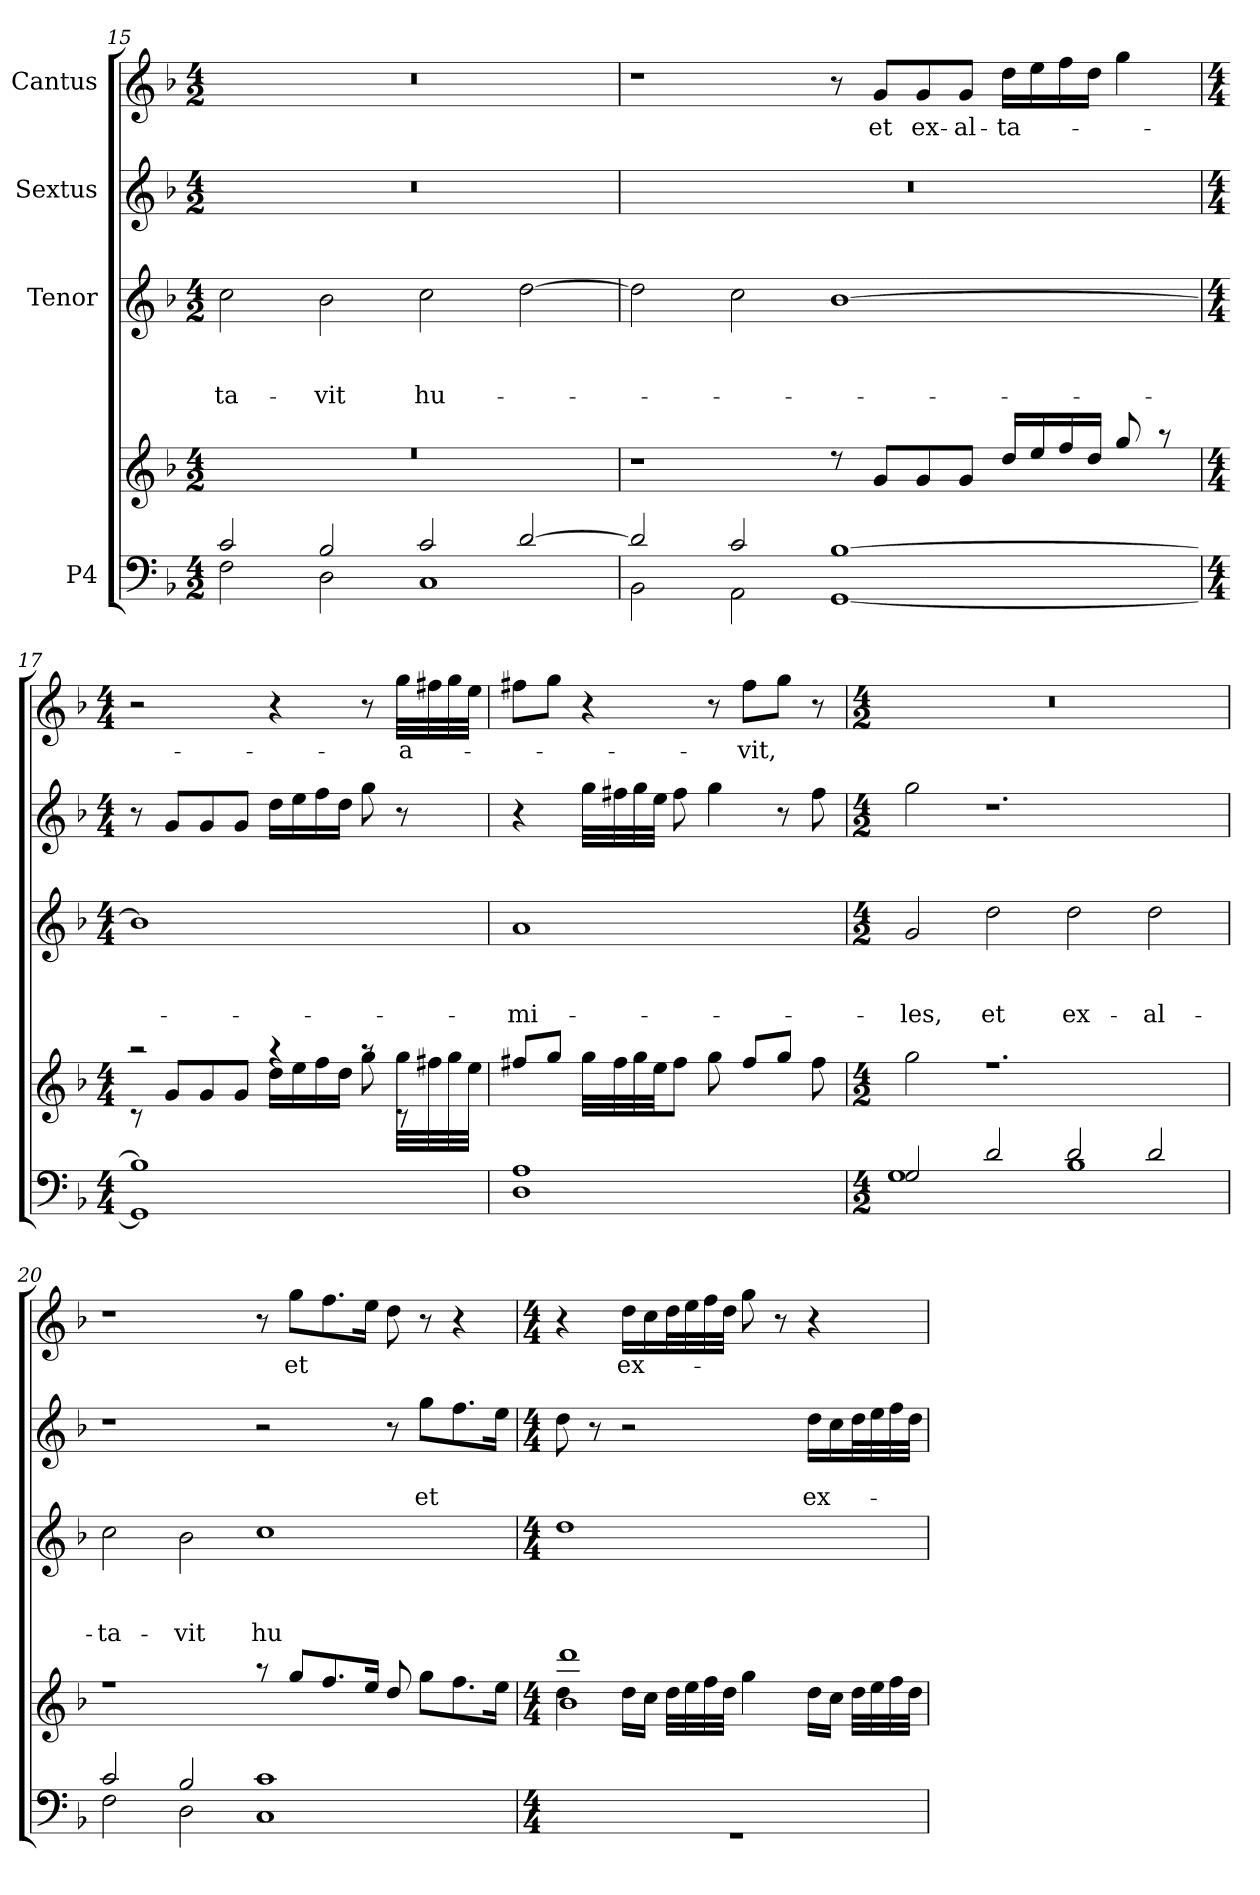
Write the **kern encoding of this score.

**kern	**kern	**kern	**text	**text	**text	**kern	**text	**text	**kern	**text
*part4	*part4	*part3	*part3	*part3	*part3	*part2	*part2	*part2	*part1	*part1
*staff5	*staff4	*staff3	*staff3	*staff3	*staff3	*staff2	*staff2	*staff2	*staff1	*staff1
*I"P4	*	*I"Tenor	*	*	*	*I"Sextus	*	*	*I"Cantus	*
*clefF4	*clefG2	*clefG2	*	*	*	*clefG2	*	*	*clefG2	*
*	*	*ITrd7c12	*	*	*	*	*	*	*	*
*k[b-]	*k[b-]	*k[b-]	*	*	*	*k[b-]	*	*	*k[b-]	*
*F:	*F:	*F:	*	*	*	*F:	*	*	*F:	*
*M4/2	*M4/2	*M4/2	*	*	*	*M4/2	*	*	*M4/2	*
=15	=15	=15	=15	=15	=15	=15	=15	=15	=15	=15
*^	*	*	*	*	*	*	*	*	*	*
!	!	!LO:N:vis=1	!	!	!	!LO:LY:b	!LO:N:vis=1	!	!	!LO:N:vis=1	!
*	*	*^	*	*	*	*	*	*	*	*	*
2c/	2F\	0r	0ryy	2c\	.	.	-ta-	0r	.	.	0r	.
!	!	!	!	!	!	!	!LO:LY:b	!	!	!	!	!
2B-/	2D\	.	.	2B-\	.	.	-vit	.	.	.	.	.
!	!	!	!	!	!	!	!LO:LY:b	!	!	!	!	!
2c/	1C	.	.	2c\	.	.	hu-	.	.	.	.	.
[>2d/	.	.	.	[>2d\	.	.	.	.	.	.	.	.
=16	=16	=16	=16	=16	=16	=16	=16	=16	=16	=16	=16	=16
!	!	!	!	!	!	!	!	!LO:N:vis=1	!	!	!	!
2d/]	2BB-\	1r	0ryy	2d\]	.	.	.	0r	.	.	1r	.
2c/	2AA\	.	.	2c\	.	.	.	.	.	.	.	.
[>1B-	[<1GG	8r	.	[>1B-	.	.	.	.	.	.	8r	.
!	!	!	!	!	!	!	!	!	!	!	!	!LO:LY:b
.	.	8g/L	.	.	.	.	.	.	.	.	8g/L	et
!	!	!	!	!	!	!	!	!	!	!	!	!LO:LY:b
.	.	8g/	.	.	.	.	.	.	.	.	8g/	ex-
!	!	!	!	!	!	!	!	!	!	!	!	!LO:LY:b
.	.	8g/J	.	.	.	.	.	.	.	.	8g/J	-al-
!	!	!	!	!	!	!	!	!	!	!	!	!LO:LY:b
.	.	16dd/LL	.	.	.	.	.	.	.	.	16dd\LL	-ta-
.	.	16ee/	.	.	.	.	.	.	.	.	16ee\	.
.	.	16ff/	.	.	.	.	.	.	.	.	16ff\	.
.	.	16dd/JJ	.	.	.	.	.	.	.	.	16dd\JJ	.
.	.	8gg/	.	.	.	.	.	.	.	.	4gg\	.
.	.	8r	.	.	.	.	.	.	.	.	.	.
!!LO:PB:g=z
=17	=17	=17	=17	=17	=17	=17	=17	=17	=17	=17	=17	=17
*M4/4	*	*M4/4	*	*M4/4	*	*	*	*M4/4	*	*	*M4/4	*
1B-]	1GG]	2raa	8rc	1B-]	.	.	.	8r	.	.	2r	.
.	.	.	8g/L	.	.	.	.	8g/L	.	.	.	.
.	.	.	8g/	.	.	.	.	8g/	.	.	.	.
.	.	.	8g/J	.	.	.	.	8g/J	.	.	.	.
.	.	4raa	16dd\LL	.	.	.	.	16dd\LL	.	.	4r	.
.	.	.	16ee\	.	.	.	.	16ee\	.	.	.	.
.	.	.	16ff\	.	.	.	.	16ff\	.	.	.	.
.	.	.	16dd\JJ	.	.	.	.	16dd\JJ	.	.	.	.
.	.	8raa	8gg\	.	.	.	.	8gg\	.	.	8r	.
!	!	!	!	!	!	!	!	!	!	!	!	!LO:LY:b
.	.	32gg\LLL	8rc	.	.	.	.	8r	.	.	32gg\LLL	-a-
.	.	32ff#X\	.	.	.	.	.	.	.	.	32ff#X\	.
.	.	32gg\	.	.	.	.	.	.	.	.	32gg\	.
.	.	32ee\JJJ	.	.	.	.	.	.	.	.	32ee\JJJ	.
=18	=18	=18	=18	=18	=18	=18	=18	=18	=18	=18	=18	=18
!	!	!	!	!	!	!	!LO:LY:b	!	!	!	!	!
1A	1D	8ff#X/L	4ryy	1A	.	.	-mi-	4r	.	.	8ff#X\L	.
.	.	8gg/J	.	.	.	.	.	.	.	.	8gg\J	.
.	.	4.ryy	32gg\LLL	.	.	.	.	32gg\LLL	.	.	4r	.
.	.	.	32ff#i\	.	.	.	.	32ff#X\	.	.	.	.
.	.	.	32gg\	.	.	.	.	32gg\	.	.	.	.
.	.	.	32ee\JJ	.	.	.	.	32ee\JJJ	.	.	.	.
.	.	.	8ff#\J	.	.	.	.	8ff#\	.	.	.	.
.	.	.	8gg\	.	.	.	.	4gg\	.	.	8r	.
!	!	!	!	!	!	!	!	!	!	!	!	!LO:LY:b
.	.	8ff#/L	4ryy	.	.	.	.	.	.	.	8ff#\L	-vit,
.	.	8gg/J	.	.	.	.	.	8r	.	.	8gg\J	.
.	.	8ryy	8ff#\	.	.	.	.	8ff#\	.	.	8r	.
=19	=19	=19	=19	=19	=19	=19	=19	=19	=19	=19	=19	=19
*M4/2	*	*M4/2	*	*M4/2	*	*	*	*M4/2	*	*	*M4/2	*
!	!	!	!	!	!	!	!LO:LY:b	!	!	!	!LO:N:vis=1	!
2G/	1G	2gg\	0ryy	2G/	.	.	-les,	2gg\	.	.	0r	.
!	!	!	!	!	!	!	!LO:LY:b	!	!	!	!	!
2d/	.	1.r	.	2d\	.	.	et	1.r	.	.	.	.
!	!	!	!	!	!	!	!LO:LY:b	!	!	!	!	!
2d/	1B-	.	.	2d\	.	.	ex-	.	.	.	.	.
!	!	!	!	!	!	!	!LO:LY:b	!	!	!	!	!
2d/	.	.	.	2d\	.	.	-al-	.	.	.	.	.
!!LO:LB:g=z
=20	=20	=20	=20	=20	=20	=20	=20	=20	=20	=20	=20	=20
!	!	!	!	!	!	!	!LO:LY:b	!	!	!	!	!
2c/	2F\	1r	0ryy	2c\	.	.	-ta-	1r	.	.	1r	.
!	!	!	!	!	!	!	!LO:LY:b	!	!	!	!	!
2B-/	2D\	.	.	2B-\	.	.	-vit	.	.	.	.	.
!	!	!	!	!	!	!	!LO:LY:b	!	!	!	!	!
1c	1C	8r	.	1c	.	.	hu	2r	.	.	8r	.
!	!	!	!	!	!	!	!	!	!	!	!	!LO:LY:b
.	.	8gg/L	.	.	.	.	.	.	.	.	8gg\L	et
.	.	8.ff/	.	.	.	.	.	.	.	.	8.ff\	.
.	.	16ee/Jk	.	.	.	.	.	.	.	.	16ee\Jk	.
.	.	8dd/	.	.	.	.	.	8r	.	.	8dd\	.
!	!	!	!	!	!	!	!	!	!	!LO:LY:b	!	!
.	.	8gg\L	.	.	.	.	.	8gg\L	.	et	8r	.
.	.	8.ff\	.	.	.	.	.	8.ff\	.	.	4r	.
.	.	16ee\Jk	.	.	.	.	.	16ee\Jk	.	.	.	.
=21	=21	=21	=21	=21	=21	=21	=21	=21	=21	=21	=21	=21
*M4/4	*	*M4/4	*	*M4/4	*	*	*	*M4/4	*	*	*M4/4	*
1ryy	1r	4dd\	1b- 1ddd	1d	.	.	.	8dd\	.	.	4r	.
.	.	.	.	.	.	.	.	8r	.	.	.	.
!	!	!	!	!	!	!	!	!	!	!	!	!LO:LY:b
.	.	16dd\LL	.	.	.	.	.	2r	.	.	16dd\LL	ex-
.	.	16cc\JJ	.	.	.	.	.	.	.	.	16cc\	.
.	.	32dd\LLL	.	.	.	.	.	.	.	.	32dd\L	.
.	.	32ee\	.	.	.	.	.	.	.	.	32ee\	.
.	.	32ff\	.	.	.	.	.	.	.	.	32ff\	.
.	.	32dd\JJJ	.	.	.	.	.	.	.	.	32dd\JJJ	.
.	.	4gg\	.	.	.	.	.	.	.	.	8gg\	.
.	.	.	.	.	.	.	.	.	.	.	8r	.
!	!	!	!	!	!	!	!	!	!	!LO:LY:b	!	!
.	.	16dd\LL	.	.	.	.	.	16dd\LL	.	ex-	4r	.
.	.	16cc\JJ	.	.	.	.	.	16cc\	.	.	.	.
.	.	32dd\LLL	.	.	.	.	.	32dd\L	.	.	.	.
.	.	32ee\	.	.	.	.	.	32ee\	.	.	.	.
.	.	32ff\	.	.	.	.	.	32ff\	.	.	.	.
.	.	32dd\JJJ	.	.	.	.	.	32dd\JJJ	.	.	.	.
*v	*v	*	*	*	*	*	*	*	*	*	*	*
*	*v	*v	*	*	*	*	*	*	*	*	*
=	=	=	=	=	=	=	=	=	=	=
*-	*-	*-	*-	*-	*-	*-	*-	*-	*-	*-
